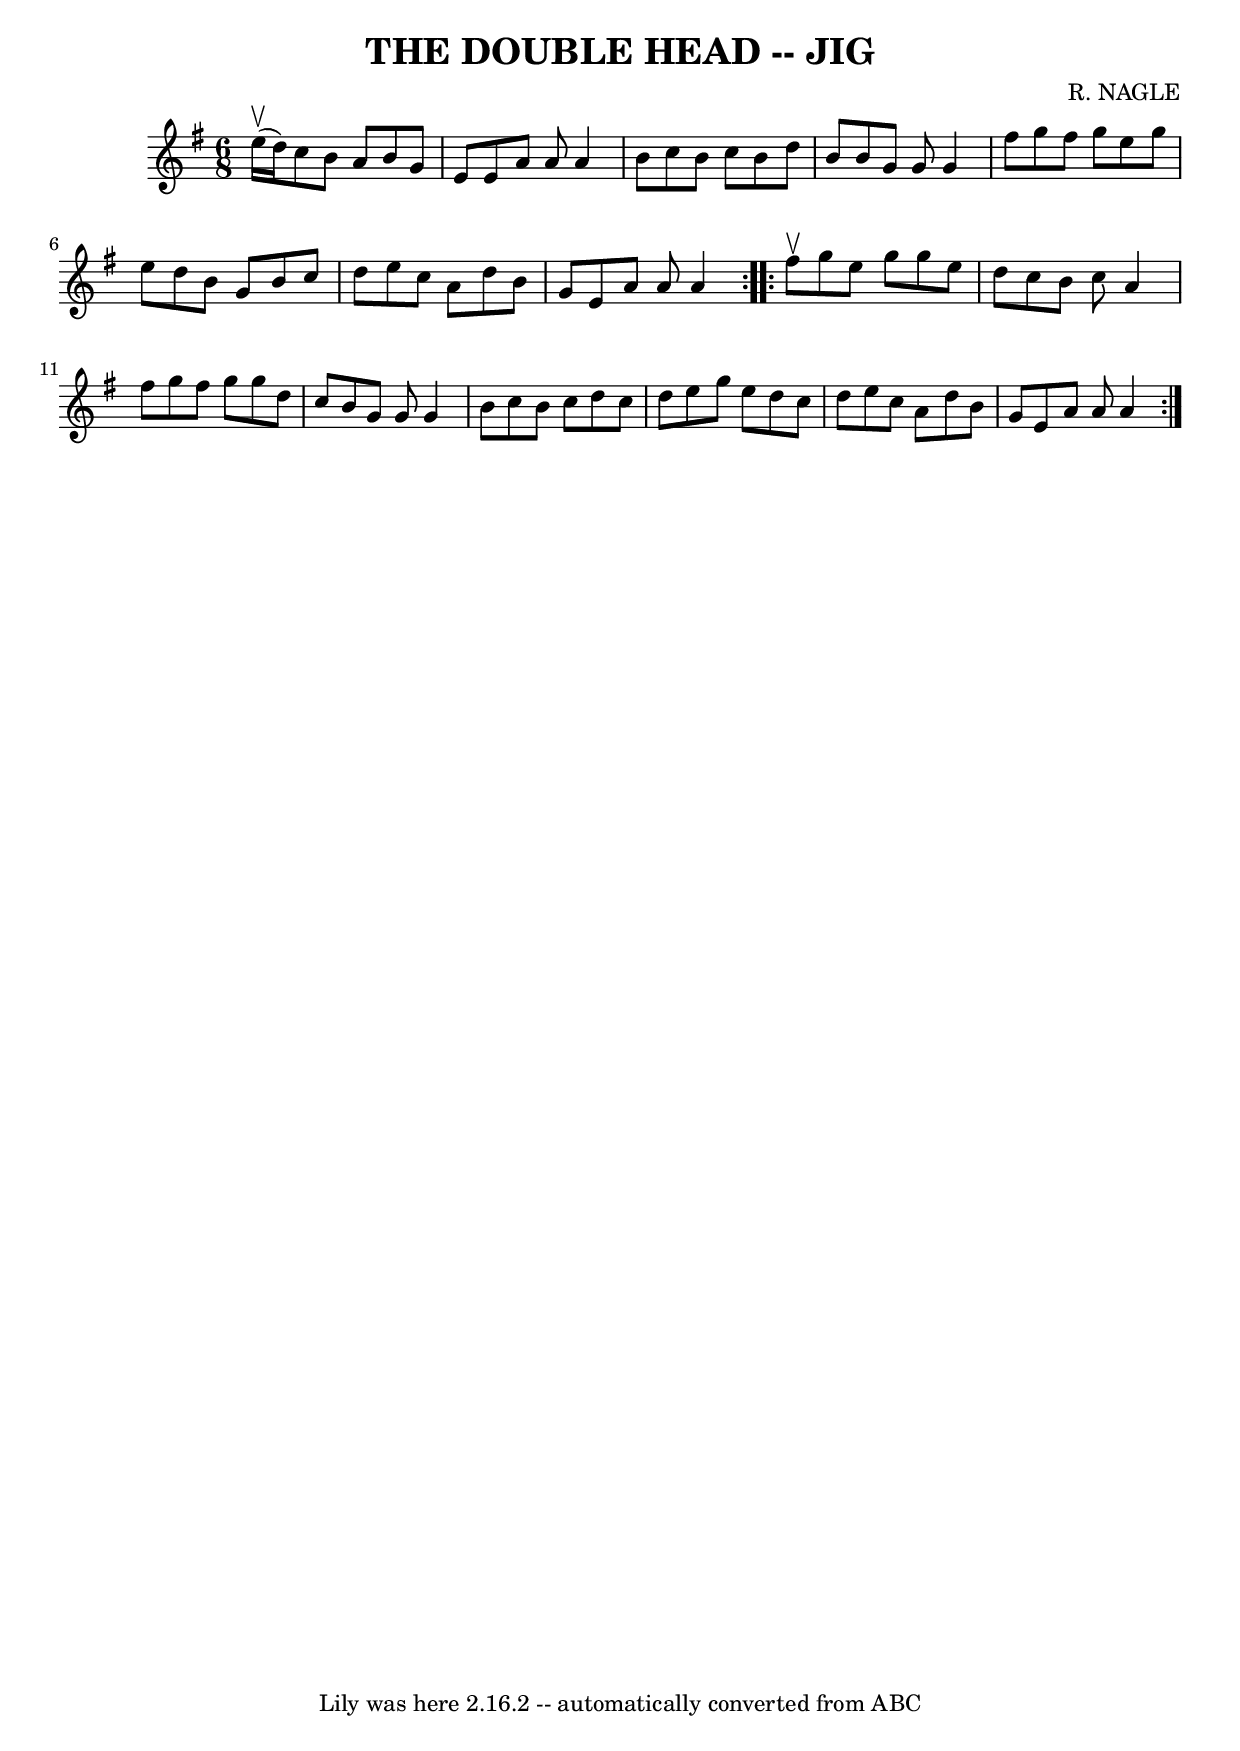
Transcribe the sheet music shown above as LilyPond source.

\version "2.16.2"
\include "Mammoth.ily"
\header {
  %% book = "Ryan's Mammoth Collection of Fiddle Tunes"
  composer = "R. NAGLE"
  crossRefNumber = "1"
  footnotes = ""
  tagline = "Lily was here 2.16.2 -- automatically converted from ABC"
  title = "THE DOUBLE HEAD -- JIG"

}
voicedefault =  {



  \repeat volta 2 {

    \time 6/8 
    \key a \dorian     e''16 (^\upbow d''16)        |
    c''8        b'8 a'8 b'8 g'8 e'8     |
    e'8 a'8 a'8 a'4 b'8   |
    c''8 b'8 c''8 b'8 d''8 b'8    |
    b'8 g'8      g'8 g'4 fis''8         |
    g''8 fis''8 g''8 e''8         g''8 e''8     |
    d''8 b'8 g'8 b'8 c''8 d''8     |
    e''8 c''8 a'8 d''8 b'8 g'8    |
    e'8 a'8   
    a'8 a'4    
  }     
  \repeat volta 2 {     fis''8^\upbow        |
    g''8        e''8 g''8 g''8 e''8 d''8     |
    c''8 b'8 c''8 a'4       fis''8     |
    g''8 fis''8 g''8 g''8 d''8 c''8     |
    b'8 g'8 g'8 g'4 b'8        |
    c''8 b'8         c''8 d''8 c''8 d''8     |
    e''8 g''8 e''8 d''8 c''8      d''8     |
    e''8 c''8 a'8 d''8 b'8 g'8    |
    
    e'8 a'8 a'8 a'4    
  }   

}

\score{
  <<

    \context Staff="default"
    {
      \voicedefault 
      
    }

  >>
  \layout {
    
  }
  \midi {
  }

}
